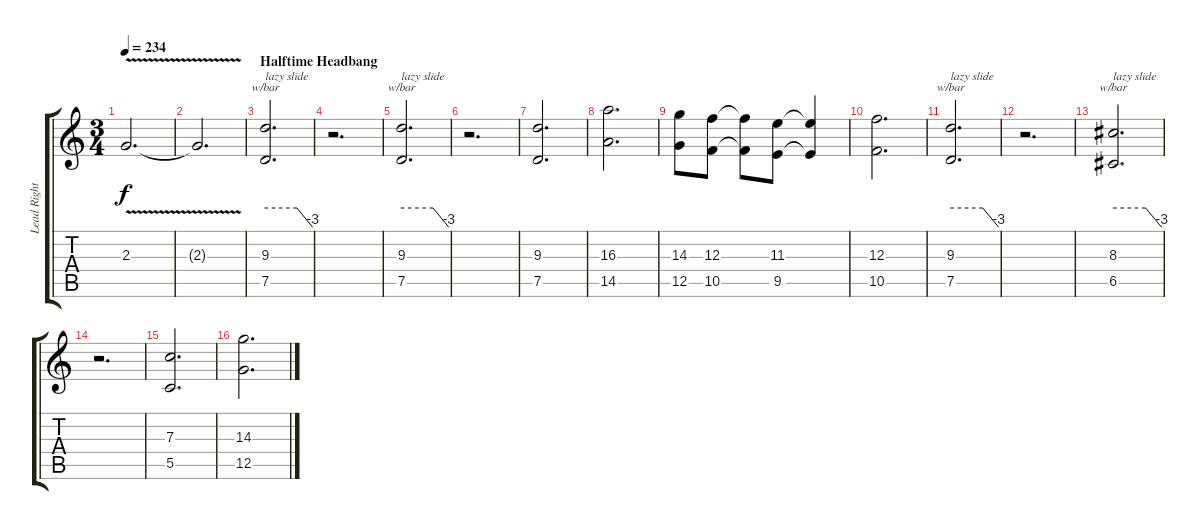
\track ("Lead Right" "Lead Right") {instrument overdrivenguitar}
\staff {score tabs}
\tuning (D4 A3 F3 C3 G2 D2) {hide}
\ts (3 4)
\tempo 234
\clef g2
\ks c
2.3{v}.2{d dy f} |
2.3{t}.2{d} |
\section ("" "Halftime Headbang")
(9.3 7.5).2{d tbe (custom default 0 0 40 0 60 -12) txt "lazy slide"} |
r.2{d} |
(9.3 7.5).2{d tbe (custom default 0 0 40 0 60 -12) txt "lazy slide"} |
r.2{d} |
(9.3 7.5).2{d} |
(16.3 14.5).2{d} |
(14.3 12.5).8 (12.3 10.5).8 (12.3{t} 10.5{t}).8 (11.3 9.5).8 (11.3{t} 9.5{t}).4 |
(12.3 10.5).2{d} |
(9.3 7.5).2{d tbe (custom default 0 0 40 0 60 -12) txt "lazy slide"} |
r.2{d} |
(8.3 6.5).2{d tbe (custom default 0 0 40 0 60 -12) txt "lazy slide"} |
r.2{d} |
(7.3 5.5).2{d} |
(14.3 12.5).2{d}
